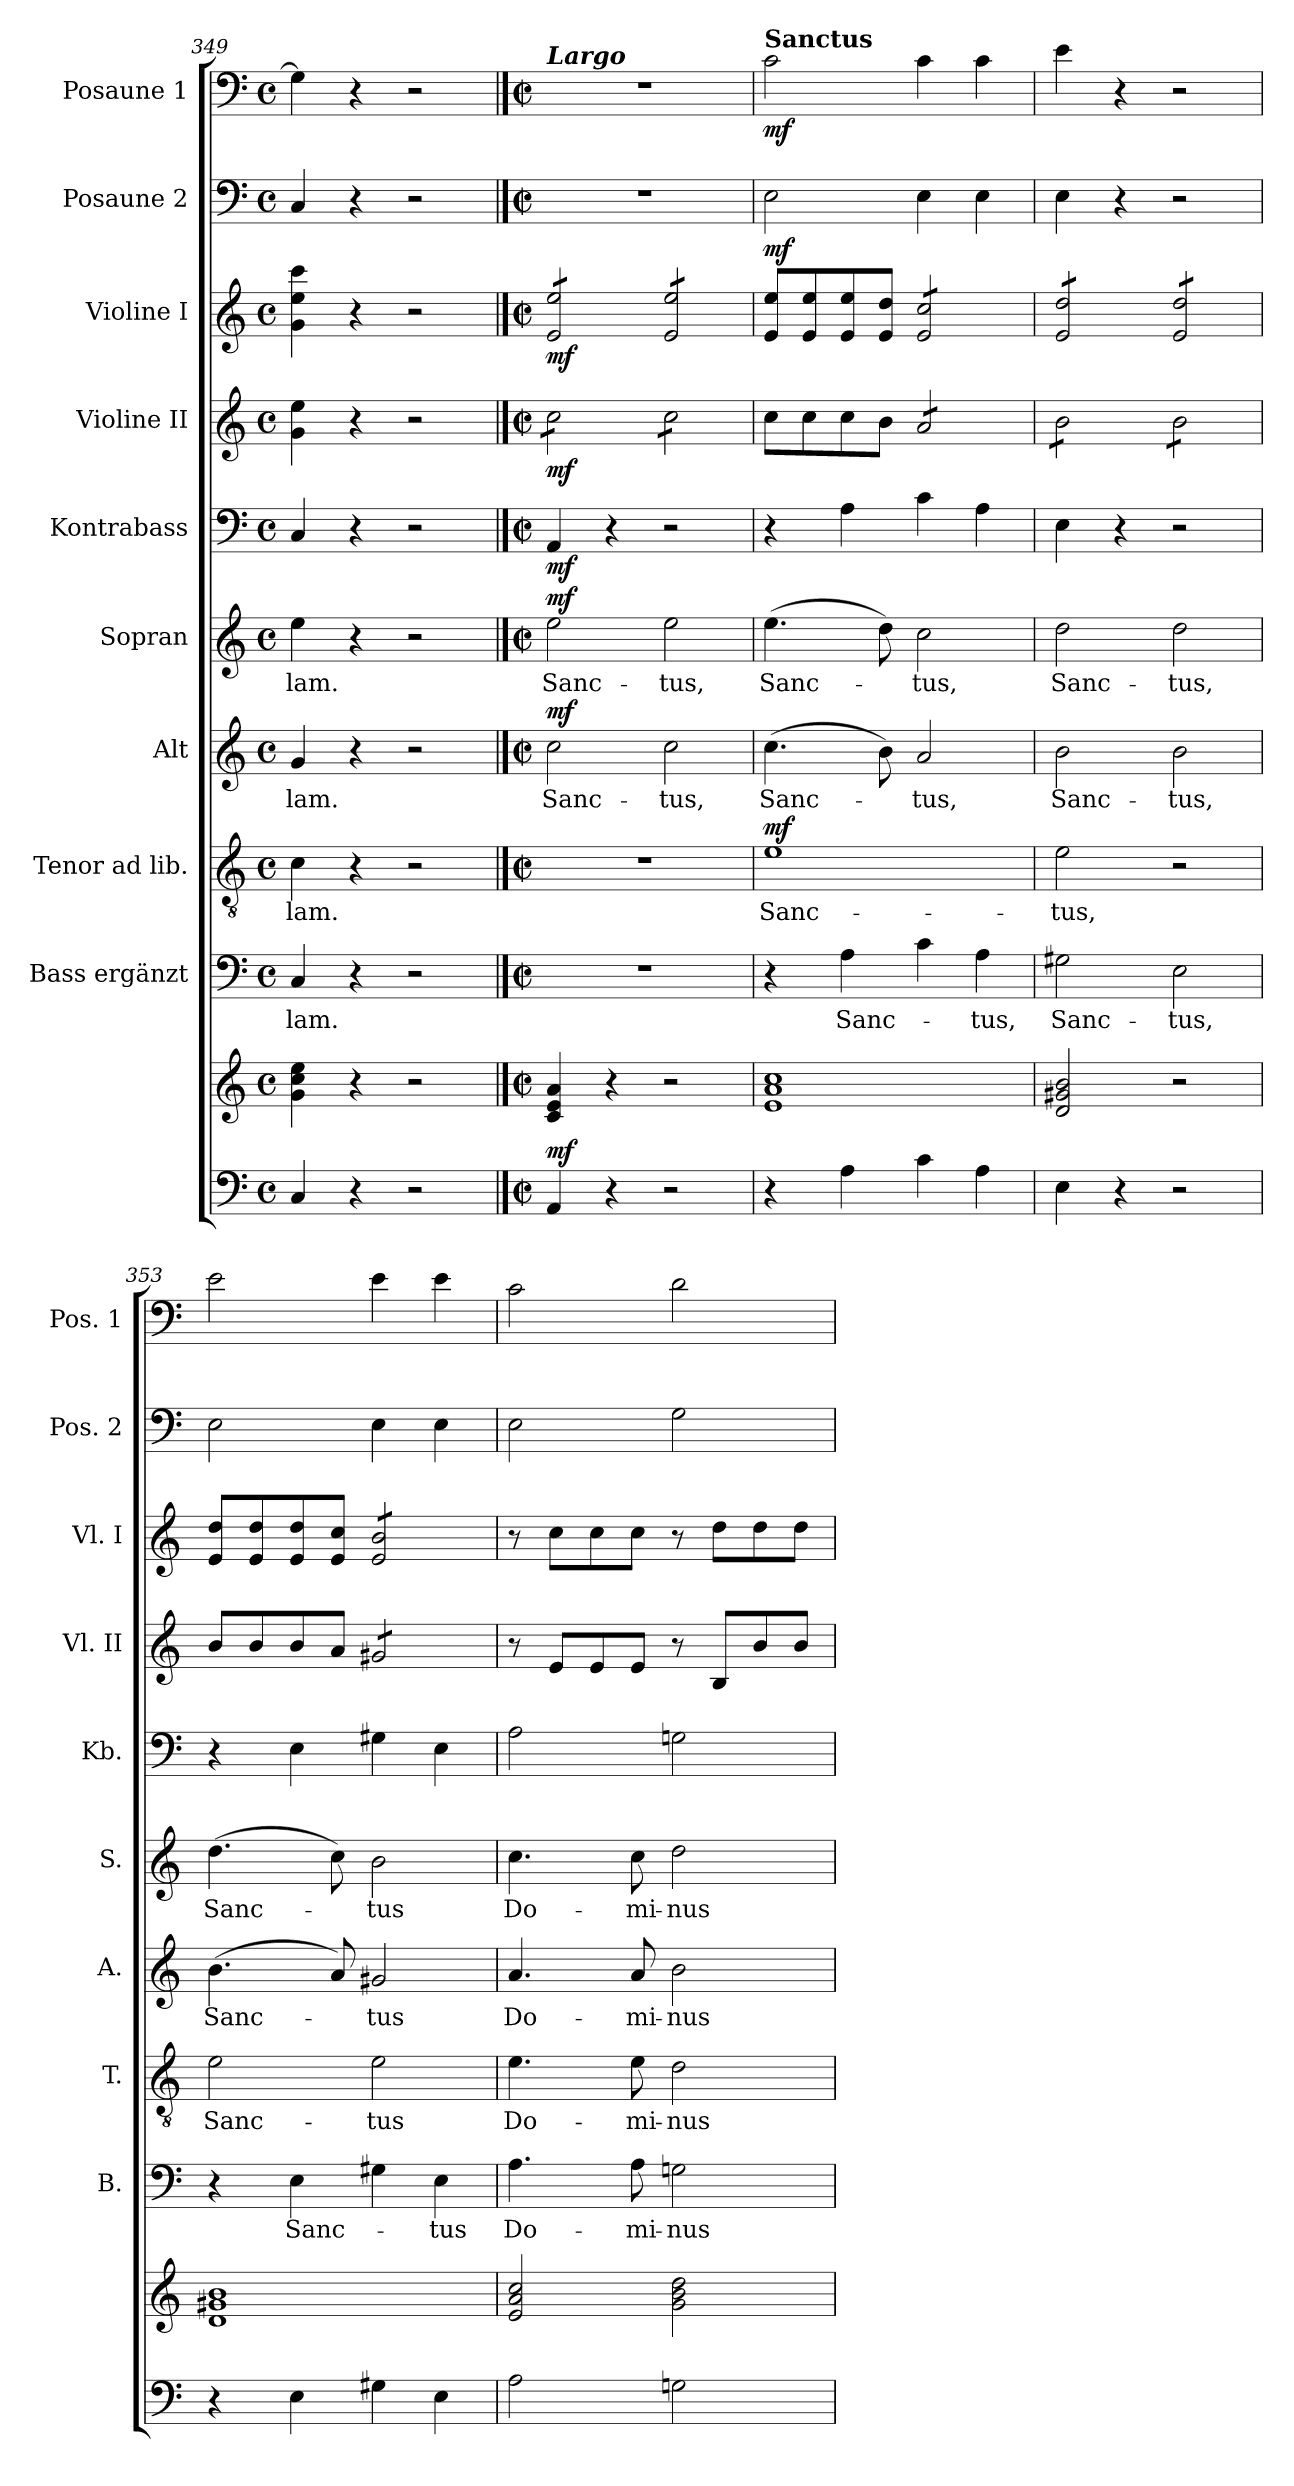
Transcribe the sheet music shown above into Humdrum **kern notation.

**kern	**kern	**dynam	**kern	**text	**kern	**text	**dynam	**kern	**text	**dynam	**kern	**text	**dynam	**kern	**dynam	**kern	**dynam	**kern	**dynam	**kern	**dynam	**kern	**dynam
*part10	*part10	*part10	*part9	*part9	*part8	*part8	*part8	*part7	*part7	*part7	*part6	*part6	*part6	*part5	*part5	*part4	*part4	*part3	*part3	*part2	*part2	*part1	*part1
*staff11	*staff10	*staff10/11	*staff9	*staff9	*staff8	*staff8	*staff8	*staff7	*staff7	*staff7	*staff6	*staff6	*staff6	*staff5	*staff5	*staff4	*staff4	*staff3	*staff3	*staff2	*staff2	*staff1	*staff1
*	*	*	*I"Bass ergänzt	*	*I"Tenor ad lib.	*	*	*I"Alt	*	*	*I"Sopran	*	*	*I"Kontrabass	*	*I"Violine II	*	*I"Violine I	*	*I"Posaune 2	*	*I"Posaune 1	*
*	*	*	*I'B.	*	*I'T.	*	*	*I'A.	*	*	*I'S.	*	*	*I'Kb.	*	*I'Vl. II	*	*I'Vl. I	*	*I'Pos. 2	*	*I'Pos. 1	*
*clefF4	*clefG2	*	*clefF4	*	*clefGv2	*	*	*clefG2	*	*	*clefG2	*	*	*clefF4	*	*clefG2	*	*clefG2	*	*clefF4	*	*clefF4	*
*	*	*	*	*	*	*	*	*	*	*	*	*	*	*ITrd7c12	*	*	*	*	*	*	*	*	*
*k[]	*k[]	*	*k[]	*	*k[]	*	*	*k[]	*	*	*k[]	*	*	*k[]	*	*k[]	*	*k[]	*	*k[]	*	*k[]	*
*C:	*C:	*	*C:	*	*C:	*	*	*C:	*	*	*C:	*	*	*C:	*	*C:	*	*C:	*	*C:	*	*C:	*
*M4/4	*M4/4	*	*M4/4	*	*M4/4	*	*	*M4/4	*	*	*M4/4	*	*	*M4/4	*	*M4/4	*	*M4/4	*	*M4/4	*	*M4/4	*
*met(c)	*met(c)	*	*met(c)	*	*met(c)	*	*	*met(c)	*	*	*met(c)	*	*	*met(c)	*	*met(c)	*	*met(c)	*	*met(c)	*	*met(c)	*
=349	=349	=349	=349	=349	=349	=349	=349	=349	=349	=349	=349	=349	=349	=349	=349	=349	=349	=349	=349	=349	=349	=349	=349
!	!	!	!	!LO:LY:b	!	!LO:LY:b	!	!	!LO:LY:b	!	!	!LO:LY:b	!	!	!	!	!	!	!	!	!	!	!
4C/	4g\ 4cc\ 4ee\	.	4C/	-lam.	4c\	-lam.	.	4g/	-lam.	.	4ee\	-lam.	.	4CC/	.	4g\ 4ee\	.	4g\ 4ee\ 4ccc\	.	4C/	.	4G\]	.
4r	4r	.	4r	.	4r	.	.	4r	.	.	4r	.	.	4r	.	4r	.	4r	.	4r	.	4r	.
2r	2r	.	2r	.	2r	.	.	2r	.	.	2r	.	.	2r	.	2r	.	2r	.	2r	.	2r	.
!!LO:PB:g=z
==350	==350	==350	==350	==350	==350	==350	==350	==350	==350	==350	==350	==350	==350	==350	==350	==350	==350	==350	==350	==350	==350	==350	==350
*M2/2	*M2/2	*	*M2/2	*	*M2/2	*	*	*M2/2	*	*	*M2/2	*	*	*M2/2	*	*M2/2	*	*M2/2	*	*M2/2	*	*M2/2	*
*met(c|)	*met(c|)	*	*met(c|)	*	*met(c|)	*	*	*met(c|)	*	*	*met(c|)	*	*	*met(c|)	*	*met(c|)	*	*met(c|)	*	*met(c|)	*	*met(c|)	*
!	!	!	!	!	!	!	!	!	!	!	!	!	!	!	!	!	!	!	!	!	!	!LO:TX:a:Bi:t=Largo	!
!	!	!LO:DY:a=2	!	!	!	!	!	!	!LO:LY:b	!LO:DY:a	!	!LO:LY:b	!LO:DY:a	!	!LO:DY:b	!	!LO:DY:b	!	!LO:DY:b	!	!	!	!
*	*	*	*	*	*	*	*	*	*	*	*	*	*	*	*	*tremolo	*	*	*	*	*	*	*
*	*	*	*	*	*	*	*	*	*	*	*	*	*	*	*	*	*	*tremolo	*	*	*	*	*
4AA/	4c/ 4e/ 4a/	mf	1r	.	1r	.	.	2cc\	Sanc-	mf	2ee\	Sanc-	mf	4AAA/	mf	8cc\L	mf	8e/ 8ee/L	mf	1r	.	1r	.
.	.	.	.	.	.	.	.	.	.	.	.	.	.	.	.	8cc\	.	8e/ 8ee/	.	.	.	.	.
4r	4r	.	.	.	.	.	.	.	.	.	.	.	.	4r	.	8cc\	.	8e/ 8ee/	.	.	.	.	.
.	.	.	.	.	.	.	.	.	.	.	.	.	.	.	.	8cc\J	.	8e/ 8ee/J	.	.	.	.	.
!	!	!	!	!	!	!	!	!	!LO:LY:b	!	!	!LO:LY:b	!	!	!	!	!	!	!	!	!	!	!
2r	2r	.	.	.	.	.	.	2cc\	-tus,	.	2ee\	-tus,	.	2r	.	8cc\L	.	8e/ 8ee/L	.	.	.	.	.
.	.	.	.	.	.	.	.	.	.	.	.	.	.	.	.	8cc\	.	8e/ 8ee/	.	.	.	.	.
.	.	.	.	.	.	.	.	.	.	.	.	.	.	.	.	8cc\	.	8e/ 8ee/	.	.	.	.	.
.	.	.	.	.	.	.	.	.	.	.	.	.	.	.	.	8cc\J	.	8e/ 8ee/J	.	.	.	.	.
*	*	*	*	*	*	*	*	*	*	*	*	*	*	*	*	*	*	*Xtremolo	*	*	*	*	*
*	*	*	*	*	*	*	*	*	*	*	*	*	*	*	*	*Xtremolo	*	*	*	*	*	*	*
=351	=351	=351	=351	=351	=351	=351	=351	=351	=351	=351	=351	=351	=351	=351	=351	=351	=351	=351	=351	=351	=351	=351	=351
!	!	!	!	!	!	!	!	!	!	!	!	!	!	!	!	!	!	!	!	!	!	!LO:TX:a:B:t=Sanctus	!
!	!	!	!	!	!	!LO:LY:b	!LO:DY:a	!	!LO:LY:b	!	!	!LO:LY:b	!	!	!	!	!	!	!	!	!LO:DY:b	!	!LO:DY:b
4r	1e 1a 1cc	.	4r	.	1e	Sanc-	mf	(>4.cc\	Sanc-	.	(>4.ee\	Sanc-	.	4r	.	8cc\L	.	8e/ 8ee/L	.	2E\	mf	2c\	mf
.	.	.	.	.	.	.	.	.	.	.	.	.	.	.	.	8cc\	.	8e/ 8ee/	.	.	.	.	.
!	!	!	!	!LO:LY:b	!	!	!	!	!	!	!	!	!	!	!	!	!	!	!	!	!	!	!
4A\	.	.	4A\	Sanc-	.	.	.	.	.	.	.	.	.	4AA\	.	8cc\	.	8e/ 8ee/	.	.	.	.	.
.	.	.	.	.	.	.	.	8b\)	.	.	8dd\)	.	.	.	.	8b\J	.	8e/ 8dd/J	.	.	.	.	.
!	!	!	!	!	!	!	!	!	!LO:LY:b	!	!	!LO:LY:b	!	!	!	!	!	!	!	!	!	!	!
*	*	*	*	*	*	*	*	*	*	*	*	*	*	*	*	*tremolo	*	*	*	*	*	*	*
*	*	*	*	*	*	*	*	*	*	*	*	*	*	*	*	*	*	*tremolo	*	*	*	*	*
4c\	.	.	4c\	.	.	.	.	2a/	-tus,	.	2cc\	-tus,	.	4C\	.	8a/L	.	8e/ 8cc/L	.	4E\	.	4c\	.
.	.	.	.	.	.	.	.	.	.	.	.	.	.	.	.	8a/	.	8e/ 8cc/	.	.	.	.	.
!	!	!	!	!LO:LY:b	!	!	!	!	!	!	!	!	!	!	!	!	!	!	!	!	!	!	!
4A\	.	.	4A\	-tus,	.	.	.	.	.	.	.	.	.	4AA\	.	8a/	.	8e/ 8cc/	.	4E\	.	4c\	.
.	.	.	.	.	.	.	.	.	.	.	.	.	.	.	.	8a/J	.	8e/ 8cc/J	.	.	.	.	.
=352	=352	=352	=352	=352	=352	=352	=352	=352	=352	=352	=352	=352	=352	=352	=352	=352	=352	=352	=352	=352	=352	=352	=352
!	!	!	!	!LO:LY:b	!	!LO:LY:b	!	!	!LO:LY:b	!	!	!LO:LY:b	!	!	!	!	!	!	!	!	!	!	!
4E\	2d/ 2g#X/ 2b/	.	2G#X\	Sanc-	2e\	-tus,	.	2b\	Sanc-	.	2dd\	Sanc-	.	4EE\	.	8b\L	.	8e/ 8dd/L	.	4E\	.	4e\	.
.	.	.	.	.	.	.	.	.	.	.	.	.	.	.	.	8b\	.	8e/ 8dd/	.	.	.	.	.
4r	.	.	.	.	.	.	.	.	.	.	.	.	.	4r	.	8b\	.	8e/ 8dd/	.	4r	.	4r	.
.	.	.	.	.	.	.	.	.	.	.	.	.	.	.	.	8b\J	.	8e/ 8dd/J	.	.	.	.	.
!	!	!	!	!LO:LY:b	!	!	!	!	!LO:LY:b	!	!	!LO:LY:b	!	!	!	!	!	!	!	!	!	!	!
2r	2r	.	2E\	-tus,	2r	.	.	2b\	-tus,	.	2dd\	-tus,	.	2r	.	8b\L	.	8e/ 8dd/L	.	2r	.	2r	.
.	.	.	.	.	.	.	.	.	.	.	.	.	.	.	.	8b\	.	8e/ 8dd/	.	.	.	.	.
.	.	.	.	.	.	.	.	.	.	.	.	.	.	.	.	8b\	.	8e/ 8dd/	.	.	.	.	.
.	.	.	.	.	.	.	.	.	.	.	.	.	.	.	.	8b\J	.	8e/ 8dd/J	.	.	.	.	.
*	*	*	*	*	*	*	*	*	*	*	*	*	*	*	*	*	*	*Xtremolo	*	*	*	*	*
*	*	*	*	*	*	*	*	*	*	*	*	*	*	*	*	*Xtremolo	*	*	*	*	*	*	*
=353	=353	=353	=353	=353	=353	=353	=353	=353	=353	=353	=353	=353	=353	=353	=353	=353	=353	=353	=353	=353	=353	=353	=353
!	!	!	!	!	!	!LO:LY:b	!	!	!LO:LY:b	!	!	!LO:LY:b	!	!	!	!	!	!	!	!	!	!	!
4r	1d 1g#X 1b	.	4r	.	2e\	Sanc-	.	(>4.b\	Sanc-	.	(>4.dd\	Sanc-	.	4r	.	8b/L	.	8e/ 8dd/L	.	2E\	.	2e\	.
.	.	.	.	.	.	.	.	.	.	.	.	.	.	.	.	8b/	.	8e/ 8dd/	.	.	.	.	.
!	!	!	!	!LO:LY:b	!	!	!	!	!	!	!	!	!	!	!	!	!	!	!	!	!	!	!
4E\	.	.	4E\	Sanc-	.	.	.	.	.	.	.	.	.	4EE\	.	8b/	.	8e/ 8dd/	.	.	.	.	.
.	.	.	.	.	.	.	.	8a/)	.	.	8cc\)	.	.	.	.	8a/J	.	8e/ 8cc/J	.	.	.	.	.
!	!	!	!	!	!	!LO:LY:b	!	!	!LO:LY:b	!	!	!LO:LY:b	!	!	!	!	!	!	!	!	!	!	!
*	*	*	*	*	*	*	*	*	*	*	*	*	*	*	*	*tremolo	*	*	*	*	*	*	*
*	*	*	*	*	*	*	*	*	*	*	*	*	*	*	*	*	*	*tremolo	*	*	*	*	*
4G#X\	.	.	4G#X\	.	2e\	-tus	.	2g#X/	-tus	.	2b\	-tus	.	4GG#X\	.	8g#X/L	.	8e/ 8b/L	.	4E\	.	4e\	.
.	.	.	.	.	.	.	.	.	.	.	.	.	.	.	.	8g#X/	.	8e/ 8b/	.	.	.	.	.
!	!	!	!	!LO:LY:b	!	!	!	!	!	!	!	!	!	!	!	!	!	!	!	!	!	!	!
4E\	.	.	4E\	-tus	.	.	.	.	.	.	.	.	.	4EE\	.	8g#X/	.	8e/ 8b/	.	4E\	.	4e\	.
.	.	.	.	.	.	.	.	.	.	.	.	.	.	.	.	8g#X/J	.	8e/ 8b/J	.	.	.	.	.
*	*	*	*	*	*	*	*	*	*	*	*	*	*	*	*	*	*	*Xtremolo	*	*	*	*	*
*	*	*	*	*	*	*	*	*	*	*	*	*	*	*	*	*Xtremolo	*	*	*	*	*	*	*
=354	=354	=354	=354	=354	=354	=354	=354	=354	=354	=354	=354	=354	=354	=354	=354	=354	=354	=354	=354	=354	=354	=354	=354
!	!	!	!	!LO:LY:b	!	!LO:LY:b	!	!	!LO:LY:b	!	!	!LO:LY:b	!	!	!	!	!	!	!	!	!	!	!
2A\	2e/ 2a/ 2cc/	.	4.A\	Do-	4.e\	Do-	.	4.a/	Do-	.	4.cc\	Do-	.	2AA\	.	8r	.	8r	.	2E\	.	2c\	.
.	.	.	.	.	.	.	.	.	.	.	.	.	.	.	.	8e/L	.	8cc\L	.	.	.	.	.
.	.	.	.	.	.	.	.	.	.	.	.	.	.	.	.	8e/	.	8cc\	.	.	.	.	.
!	!	!	!	!LO:LY:b	!	!LO:LY:b	!	!	!LO:LY:b	!	!	!LO:LY:b	!	!	!	!	!	!	!	!	!	!	!
.	.	.	8A\	-mi-	8e\	-mi-	.	8a/	-mi-	.	8cc\	-mi-	.	.	.	8e/J	.	8cc\J	.	.	.	.	.
!	!	!	!	!LO:LY:b	!	!LO:LY:b	!	!	!LO:LY:b	!	!	!LO:LY:b	!	!	!	!	!	!	!	!	!	!	!
2Gn\	2g\ 2b\ 2dd\	.	2Gn\	-nus	2d\	-nus	.	2b\	-nus	.	2dd\	-nus	.	2GGn\	.	8r	.	8r	.	2G\	.	2d\	.
.	.	.	.	.	.	.	.	.	.	.	.	.	.	.	.	8B/L	.	8dd\L	.	.	.	.	.
.	.	.	.	.	.	.	.	.	.	.	.	.	.	.	.	8b/	.	8dd\	.	.	.	.	.
.	.	.	.	.	.	.	.	.	.	.	.	.	.	.	.	8b/J	.	8dd\J	.	.	.	.	.
=	=	=	=	=	=	=	=	=	=	=	=	=	=	=	=	=	=	=	=	=	=	=	=
*-	*-	*-	*-	*-	*-	*-	*-	*-	*-	*-	*-	*-	*-	*-	*-	*-	*-	*-	*-	*-	*-	*-	*-
